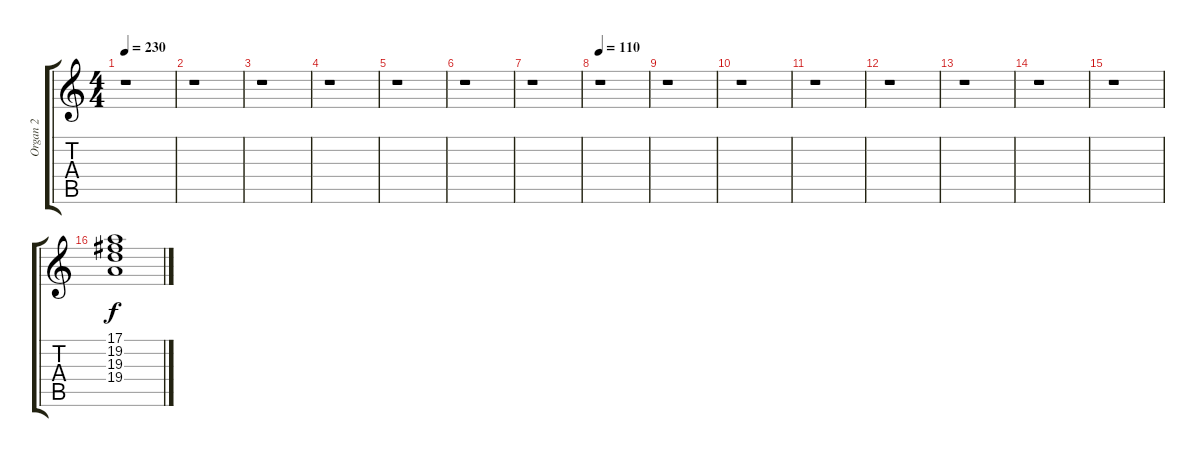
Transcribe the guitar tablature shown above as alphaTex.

\track ("Organ 2" "Organ 2") {instrument percussiveorgan}
\staff {score tabs}
\tuning (E4 B3 G3 D3 A2 E2) {hide}
\ts (4 4)
\tempo 230
\clef g2
\ks c
r.1{dy f} |
r.1 |
r.1 |
r.1 |
r.1 |
r.1 |
r.1 |
\tempo 110
r.1 |
r.1 |
r.1 |
r.1 |
r.1 |
r.1 |
r.1 |
r.1 |
(17.1 19.2 19.3 19.4).1{volume 10}
